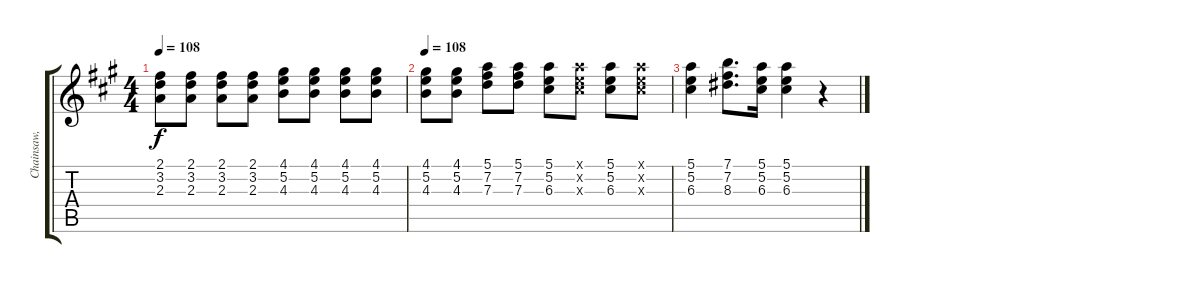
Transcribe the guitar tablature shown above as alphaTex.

\track ("Chainsaw, Prince of Karate" "Chainsaw, ") {instrument electricguitarjazz}
\staff {score tabs}
\tuning (E4 B3 G3 D3 A2 E2) {hide}
\ts (4 4)
\tempo 108
\clef g2
\ks a
(2.1 3.2 2.3).8{dy f} (2.1 3.2 2.3).8 (2.1 3.2 2.3).8 (2.1 3.2 2.3).8 (4.1 5.2 4.3).8 (4.1 5.2 4.3).8 (4.1 5.2 4.3).8 (4.1 5.2 4.3).8 |
\tempo 108
(4.1 5.2 4.3).8 (4.1 5.2 4.3).8 (5.1 7.2 7.3).8 (5.1 7.2 7.3).8 (5.1 5.2 6.3).8 (5.1{x} 5.2{x} 6.3{x}).8 (5.1 5.2 6.3).8 (5.1{x} 5.2{x} 6.3{x}).8 |
(5.1 5.2 6.3).4 (7.1 7.2 8.3).8{d} (5.1 5.2 6.3).16 (5.1 5.2 6.3).4 r.4
